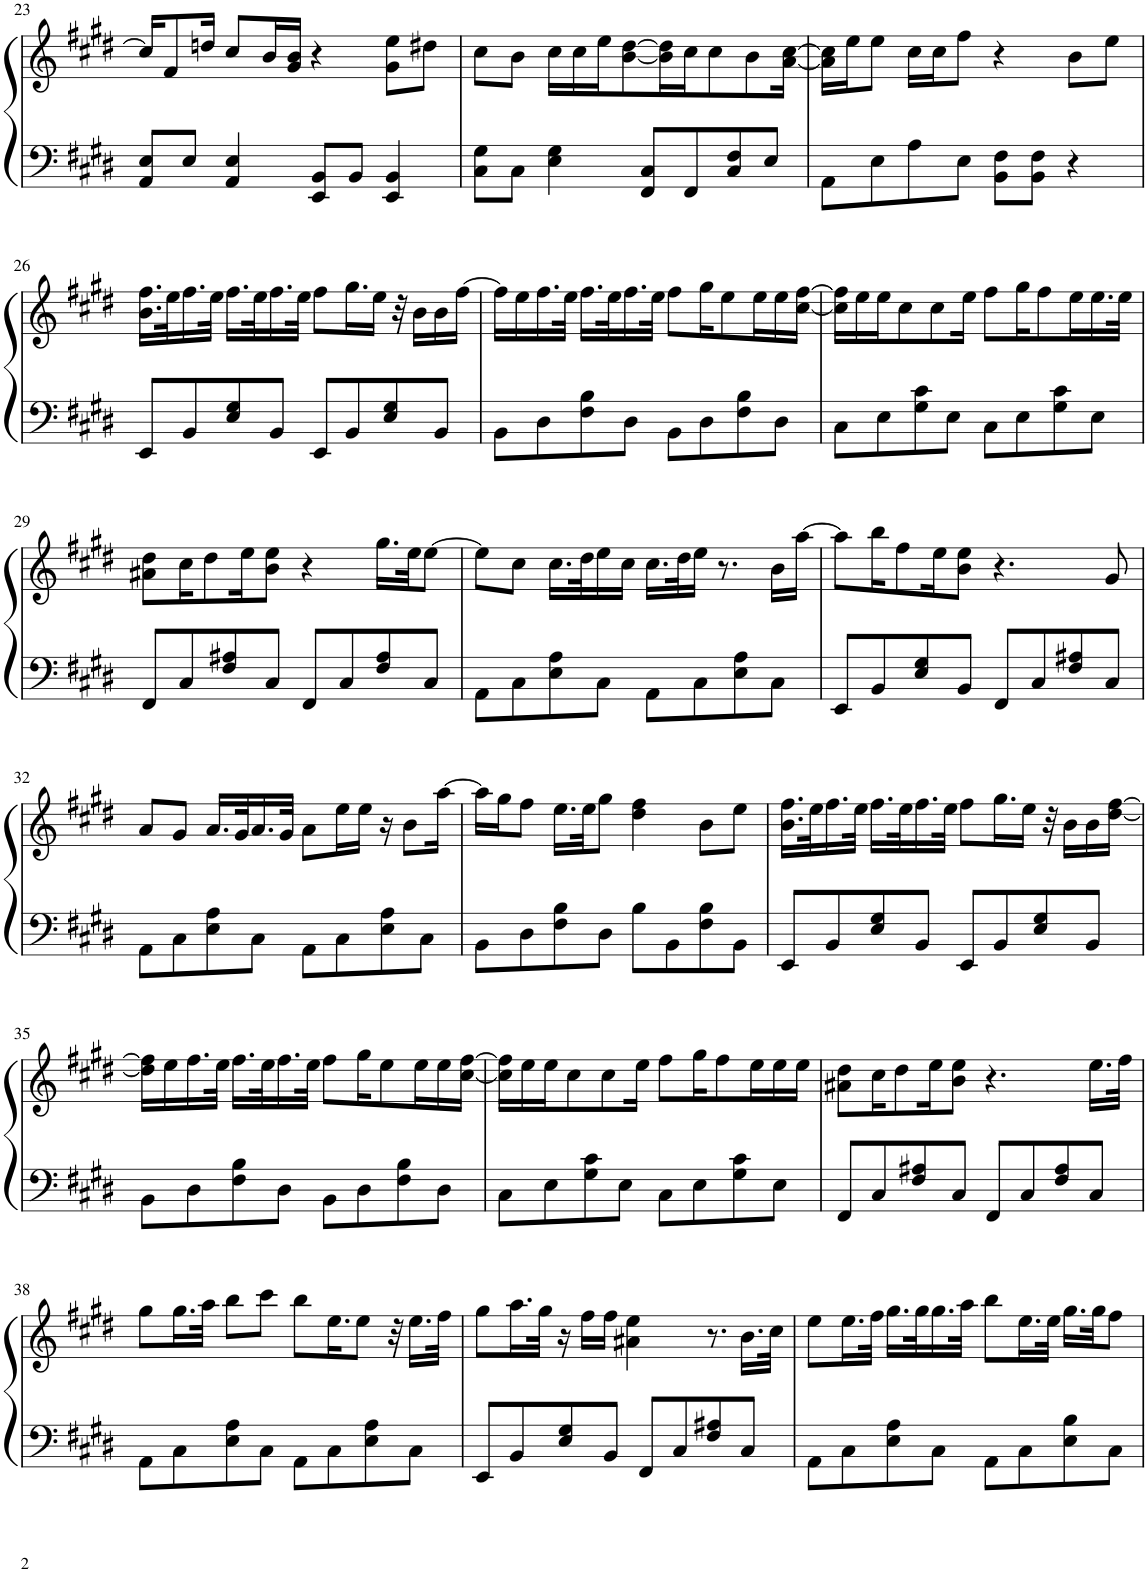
**kern	**kern
*part1	*part1
*staff2	*staff1
*I"Piano	*
*I'Pno.	*
!!LO:PB:g=z
*clefF4	*clefG2
*k[f#c#g#d#]	*k[f#c#g#d#]
*M4/4	*M4/4
*met(c)	*met(c)
=23	=23
8AA/ 8E/L	16cc#/KL]
.	8f#/
8E/J	.
.	16ddn/Jk
4AA/ 4E/	8cc#/L
.	16b/L
.	16g#/ 16b/JJ
8EE/ 8BB/L	4r
8BB/J	.
4EE/ 4BB/	8g#\ 8ee\L
.	8dd#X\J
=24	=24
8C#\ 8G#\L	8cc#\L
8C#\J	8b\J
4E\ 4G#\	16cc#\LL
.	16cc#\
.	16ee\J
.	[8b\ [8dd#\
8FF#/ 8C#/L	.
.	16b\] 16dd#\]L
8FF#/	16cc#\J
.	8cc#\
8C#/ 8F#/	.
.	8b\
8E/J	.
.	[16a\ [16cc#\Jk
=25	=25
8AA\L	16a\] 16cc#\]LL
.	16ee\J
8E\	8ee\J
8A\	16cc#\LL
.	16cc#\J
8E\J	8ff#\J
8BB\ 8F#\L	4r
8BB\ 8F#\J	.
4r	8b\L
.	8ee\J
!!LO:LB:g=z
=26	=26
8EE/L	16.b\ 16.ff#\LL
.	32ee\K
8BB/	16.ff#\
.	32ee\JJk
8E/ 8G#/	16.ff#\LL
.	32ee\K
8BB/J	16.ff#\
.	32ee\JJk
8EE/L	8ff#\L
8BB/	16.gg#\L
.	16ee\JJ
8E/ 8G#/	.
.	32r
.	16b\LL
8BB/J	16b\
.	[16ff#\JJ
=27	=27
8BB\L	16ff#\LL]
.	16ee\
8D#\	16.ff#\
.	32ee\JJk
8F#\ 8B\	16.ff#\LL
.	32ee\K
8D#\J	16.ff#\
.	32ee\JJk
8BB\L	8ff#\L
8D#\	16gg#\K
.	8ee\
8F#\ 8B\	.
.	16ee\L
8D#\J	16ee\
.	[16cc#\ [16ff#\JJ
=28	=28
8C#\L	16cc#\] 16ff#\]LL
.	16ee\
8E\	16ee\J
.	8cc#\
8G#\ 8c#\	.
.	8cc#\
8E\J	.
.	16ee\Jk
8C#\L	8ff#\L
8E\	16gg#\K
.	8ff#\
8G#\ 8c#\	.
.	16ee\L
8E\J	16.ee\
.	32ee\JJk
!!LO:LB:g=z
=29	=29
8FF#/L	8a#X\ 8dd#\L
8C#/	16cc#\K
.	8dd#\
8F#/ 8A#X/	.
.	16ee\K
8C#/J	8b\ 8ee\J
8FF#/L	4r
8C#/	.
8F#/ 8A#/	16.gg#\LL
.	32ee\JK
8C#/J	[8ee\J
=30	=30
8AA\L	8ee\L]
8C#\	8cc#\J
8E\ 8A\	16.cc#\LL
.	32dd#\K
8C#\J	16ee\
.	16cc#\JJ
8AA\L	16.cc#\LL
.	32dd#\K
8C#\	16ee\JJ
.	8.r
8E\ 8A\	.
8C#\J	16b\LL
.	[16aa\JJ
=31	=31
8EE/L	8aa\L]
8BB/	16bb\K
.	8ff#\
8E/ 8G#/	.
.	16ee\K
8BB/J	8b\ 8ee\J
8FF#/L	4.r
8C#/	.
8F#/ 8A#X/	.
8C#/J	8g#/
!!LO:LB:g=z
=32	=32
8AA\L	8a/L
8C#\	8g#/J
8E\ 8A\	16.a/LL
.	32g#/K
8C#\J	16.a/
.	32g#/JJk
8AA\L	8a\L
8C#\	16ee\L
.	16ee\JJ
8E\ 8A\	16r
.	8b\L
8C#\J	.
.	[16aa\Jk
=33	=33
8BB\L	16aa\LL]
.	16gg#\J
8D#\	8ff#\J
8F#\ 8B\	16.ee\LL
.	32ee\JK
8D#\J	8gg#\J
8B\L	4dd#\ 4ff#\
8BB\	.
8F#\ 8B\	8b\L
8BB\J	8ee\J
=34	=34
8EE/L	16.b\ 16.ff#\LL
.	32ee\K
8BB/	16.ff#\
.	32ee\JJk
8E/ 8G#/	16.ff#\LL
.	32ee\K
8BB/J	16.ff#\
.	32ee\JJk
8EE/L	8ff#\L
8BB/	16.gg#\L
.	16ee\JJ
8E/ 8G#/	.
.	32r
.	16b\LL
8BB/J	16b\
.	[16dd#\ [16ff#\JJ
!!LO:LB:g=z
=35	=35
8BB\L	16dd#\] 16ff#\]LL
.	16ee\
8D#\	16.ff#\
.	32ee\JJk
8F#\ 8B\	16.ff#\LL
.	32ee\K
8D#\J	16.ff#\
.	32ee\JJk
8BB\L	8ff#\L
8D#\	16gg#\K
.	8ee\
8F#\ 8B\	.
.	16ee\L
8D#\J	16ee\
.	[16cc#\ [16ff#\JJ
=36	=36
8C#\L	16cc#\] 16ff#\]LL
.	16ee\
8E\	16ee\J
.	8cc#\
8G#\ 8c#\	.
.	8cc#\
8E\J	.
.	16ee\Jk
8C#\L	8ff#\L
8E\	16gg#\K
.	8ff#\
8G#\ 8c#\	.
.	16ee\L
8E\J	16ee\
.	16ee\JJ
=37	=37
8FF#/L	8a#X\ 8dd#\L
8C#/	16cc#\K
.	8dd#\
8F#/ 8A#X/	.
.	16ee\K
8C#/J	8b\ 8ee\J
8FF#/L	4.r
8C#/	.
8F#/ 8A#/	.
8C#/J	16.ee\LL
.	32ff#\JJk
!!LO:LB:g=z
=38	=38
8AA\L	8gg#\L
8C#\	16.gg#\L
.	32aa\JJk
8E\ 8A\	8bb\L
8C#\J	8ccc#\J
8AA\L	8bb\L
8C#\	16.ee\K
.	8ee\J
8E\ 8A\	.
.	32r
8C#\J	16.ee\LL
.	32ff#\JJk
=39	=39
8EE/L	8gg#\L
8BB/	16.aa\L
.	32gg#\JJk
8E/ 8G#/	16r
.	16ff#\LL
8BB/J	16ff#\JJ
.	4a#X\ 4ee\
8FF#/L	.
8C#/	.
.	8.r
8F#/ 8A#X/	.
8C#/J	16.b\LL
.	32cc#\JJk
=40	=40
8AA\L	8ee\L
8C#\	16.ee\L
.	32ff#\JJk
8E\ 8A\	16.gg#\LL
.	32gg#\K
8C#\J	16.gg#\
.	32aa\JJk
8AA\L	8bb\L
8C#\	16.ee\L
.	32ee\JJk
8E\ 8B\	16.gg#\LL
.	32gg#\JK
8C#\J	8ff#\J
=	=
*-	*-
